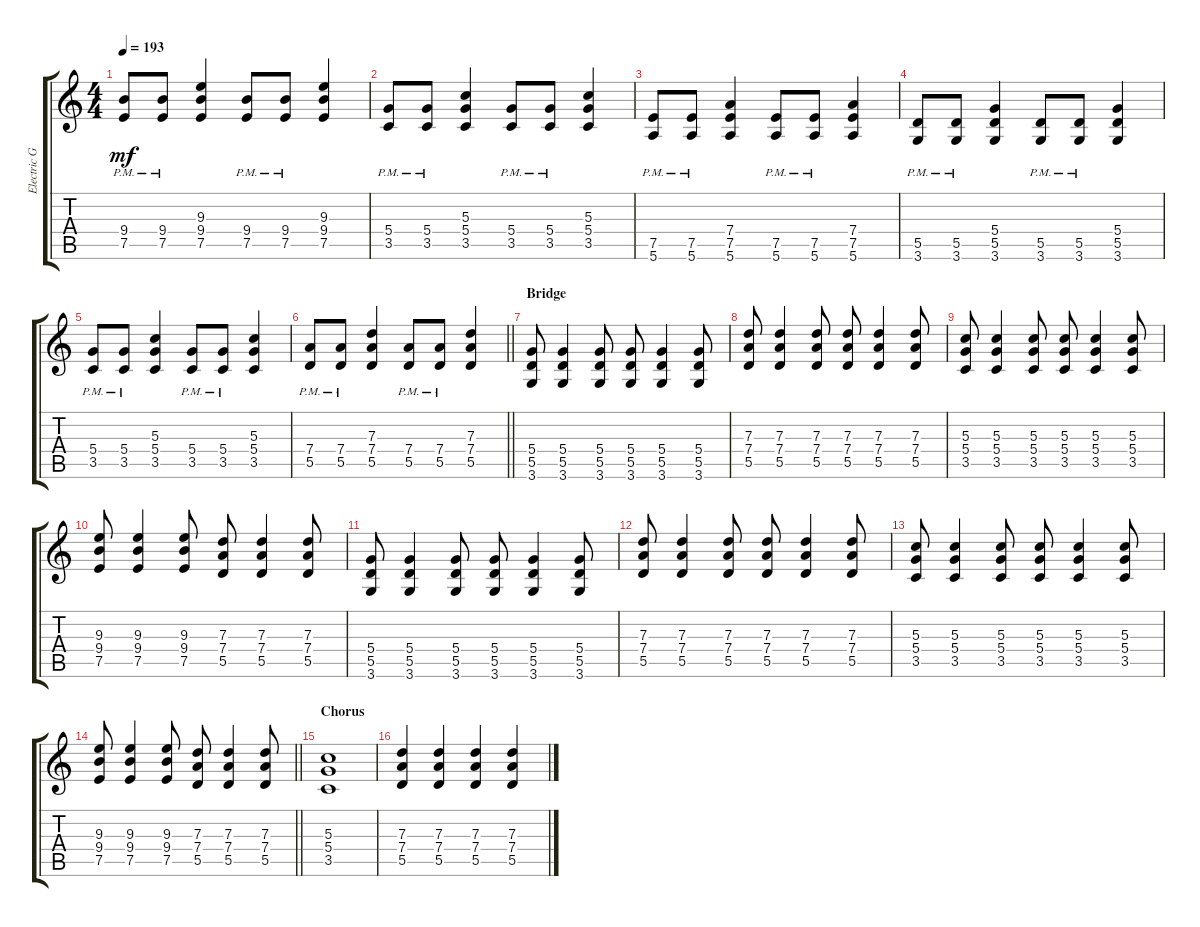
\track ("Electric Guitar" "Electric G") {instrument distortionguitar}
\staff {score tabs}
\tuning (E4 B3 G3 D3 A2 E2) {hide}
\ts (4 4)
\tempo 193
\clef g2
\ks c
(9.4{pm} 7.5{pm}).8{dy mf} (9.4{pm} 7.5{pm}).8 (9.3 9.4 7.5).4 (9.4{pm} 7.5{pm}).8 (9.4{pm} 7.5{pm}).8 (9.3 9.4 7.5).4 |
(5.4{pm} 3.5{pm}).8 (5.4{pm} 3.5{pm}).8 (5.3 5.4 3.5).4 (5.4{pm} 3.5{pm}).8 (5.4{pm} 3.5{pm}).8 (5.3 5.4 3.5).4 |
(7.5{pm} 5.6{pm}).8 (7.5{pm} 5.6{pm}).8 (7.4 7.5 5.6).4 (7.5{pm} 5.6{pm}).8 (7.5{pm} 5.6{pm}).8 (7.4 7.5 5.6).4 |
(5.5{pm} 3.6{pm}).8 (5.5{pm} 3.6{pm}).8 (5.4 5.5 3.6).4 (5.5{pm} 3.6{pm}).8 (5.5{pm} 3.6{pm}).8 (5.4 5.5 3.6).4 |
(5.4{pm} 3.5{pm}).8 (5.4{pm} 3.5{pm}).8 (5.3 5.4 3.5).4 (5.4{pm} 3.5{pm}).8 (5.4{pm} 3.5{pm}).8 (5.3 5.4 3.5).4 |
\barLineRight lightlight
(7.4{pm} 5.5{pm}).8 (7.4{pm} 5.5{pm}).8 (7.3 7.4 5.5).4 (7.4{pm} 5.5{pm}).8 (7.4{pm} 5.5{pm}).8 (7.3 7.4 5.5).4 |
\section ("" "Bridge")
(5.4 5.5 3.6).8 (5.4 5.5 3.6).4 (5.4 5.5 3.6).8 (5.4 5.5 3.6).8 (5.4 5.5 3.6).4 (5.4 5.5 3.6).8 |
(7.3 7.4 5.5).8 (7.3 7.4 5.5).4 (7.3 7.4 5.5).8 (7.3 7.4 5.5).8 (7.3 7.4 5.5).4 (7.3 7.4 5.5).8 |
(5.3 5.4 3.5).8 (5.3 5.4 3.5).4 (5.3 5.4 3.5).8 (5.3 5.4 3.5).8 (5.3 5.4 3.5).4 (5.3 5.4 3.5).8 |
(9.3 9.4 7.5).8 (9.3 9.4 7.5).4 (9.3 9.4 7.5).8 (7.3 7.4 5.5).8 (7.3 7.4 5.5).4 (7.3 7.4 5.5).8 |
(5.4 5.5 3.6).8 (5.4 5.5 3.6).4 (5.4 5.5 3.6).8 (5.4 5.5 3.6).8 (5.4 5.5 3.6).4 (5.4 5.5 3.6).8 |
(7.3 7.4 5.5).8 (7.3 7.4 5.5).4 (7.3 7.4 5.5).8 (7.3 7.4 5.5).8 (7.3 7.4 5.5).4 (7.3 7.4 5.5).8 |
(5.3 5.4 3.5).8 (5.3 5.4 3.5).4 (5.3 5.4 3.5).8 (5.3 5.4 3.5).8 (5.3 5.4 3.5).4 (5.3 5.4 3.5).8 |
\barLineRight lightlight
(9.3 9.4 7.5).8 (9.3 9.4 7.5).4 (9.3 9.4 7.5).8 (7.3 7.4 5.5).8 (7.3 7.4 5.5).4 (7.3 7.4 5.5).8 |
\section ("" "Chorus")
(5.3 5.4 3.5).1 |
(7.3 7.4 5.5).4 (7.3 7.4 5.5).4 (7.3 7.4 5.5).4 (7.3 7.4 5.5).4
